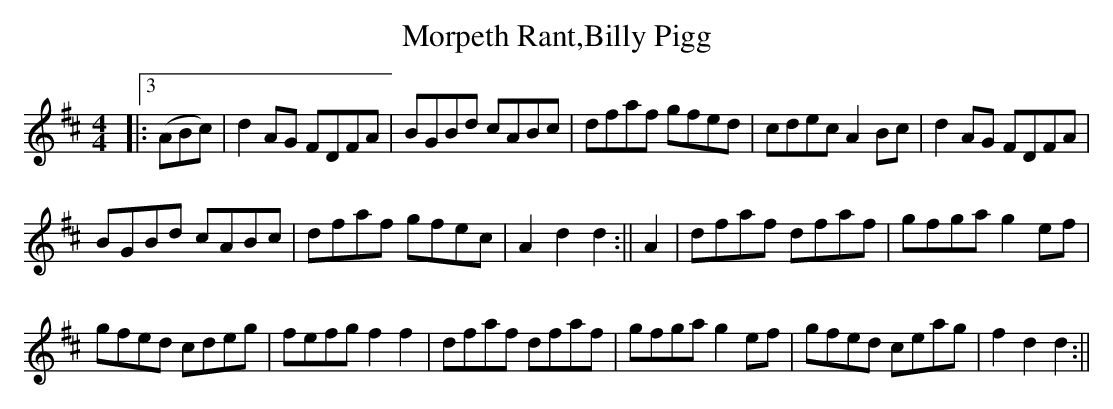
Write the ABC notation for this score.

X:1
T:Morpeth Rant,Billy Pigg
M:4/4
L:1/8
K:D
|:3(ABc)|d2AG FDFA|BGBd cABc|dfaf gfed|cdecA2Bc|
d2AG FDFA|!BGBd cABc|dfaf gfec|A2d2d2:||
A2|dfaf dfaf|gfga g2ef|!gfed cdeg|fefg f2f2|
dfaf dfaf|gfga g2ef|gfed ceag|f2d2d2:||
